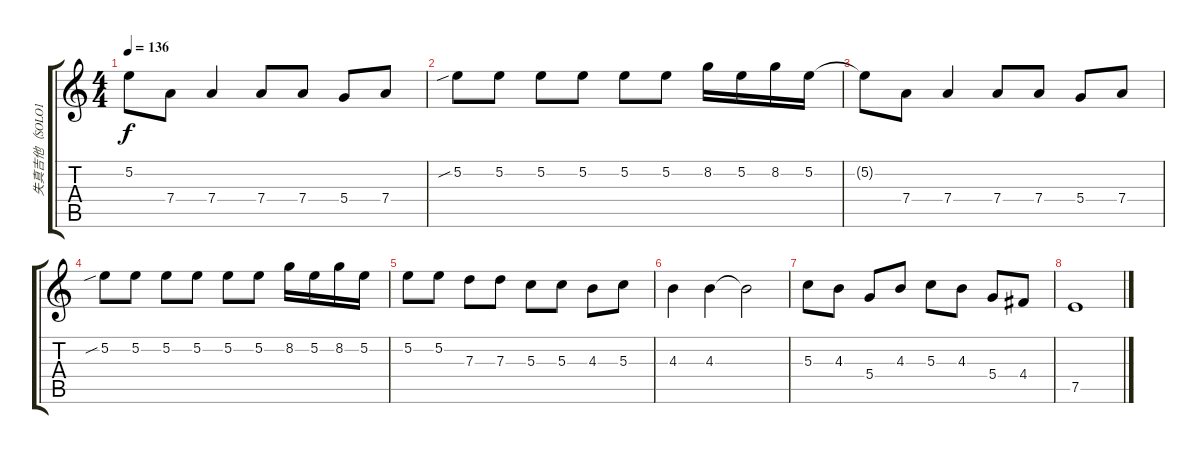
\track ("失真吉他（SOLO1）" "失真吉他（SOLO1") {instrument overdrivenguitar}
\staff {score tabs}
\tuning (E4 B3 G3 D3 A2 E2) {hide}
\ts (4 4)
\tempo 136
\clef g2
\ks c
5.2{t}.8{dy f} 7.4.8 7.4.4 7.4.8 7.4.8 5.4.8 7.4.8 |
5.2{sib}.8 5.2.8 5.2.8 5.2.8 5.2.8 5.2.8 8.2.16 5.2.16 8.2.16 5.2.16 |
5.2{t}.8 7.4.8 7.4.4 7.4.8 7.4.8 5.4.8 7.4.8 |
5.2{sib}.8 5.2.8 5.2.8 5.2.8 5.2.8 5.2.8 8.2.16 5.2.16 8.2.16 5.2.16 |
5.2.8 5.2.8 7.3.8 7.3.8 5.3.8 5.3.8 4.3.8 5.3.8 |
4.3.4 4.3.4 4.3{t}.2 |
5.3.8 4.3.8 5.4.8 4.3.8 5.3.8 4.3.8 5.4.8 4.4.8 |
7.5.1
